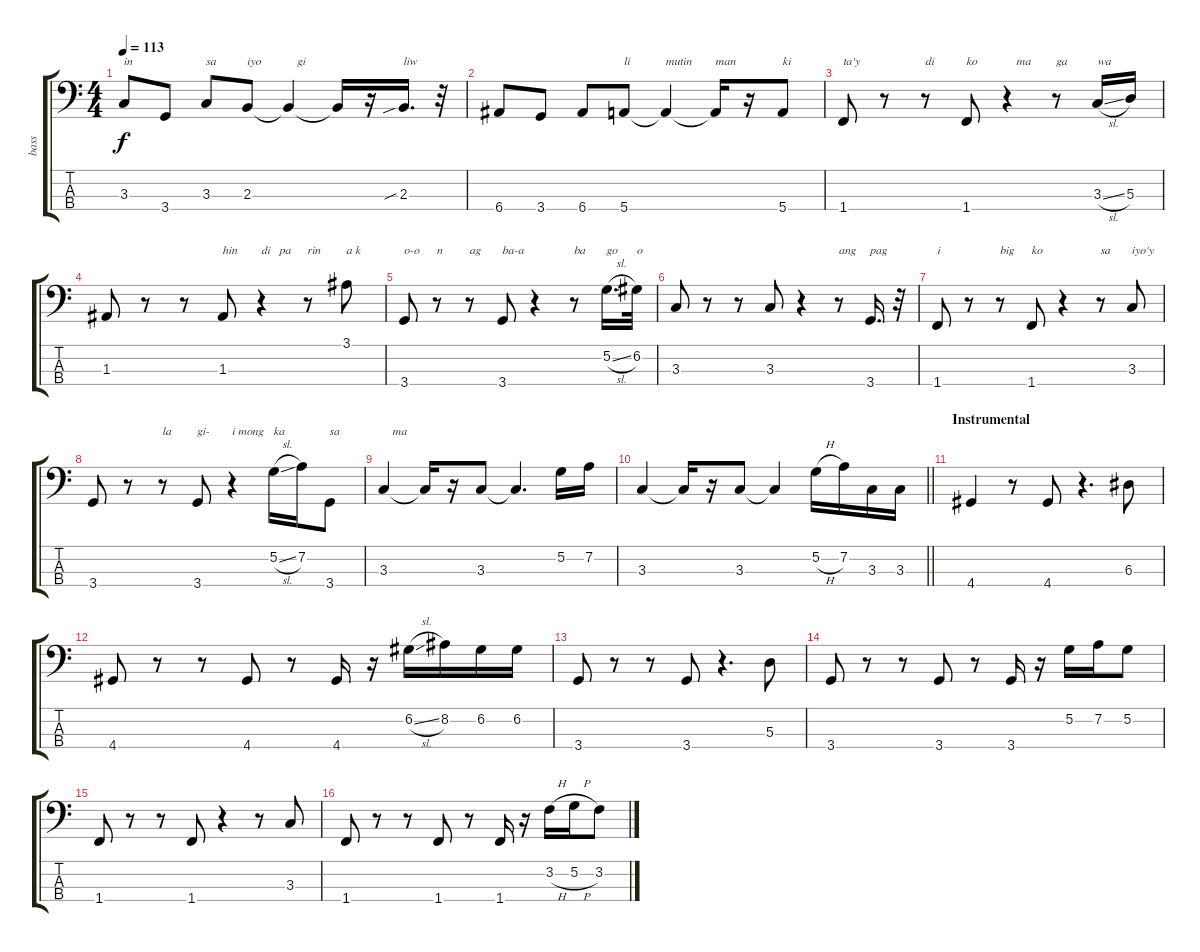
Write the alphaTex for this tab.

\track ("bass" "bass") {instrument electricbassfinger}
\staff {score tabs}
\tuning (G2 D2 A1 E1) {hide}
\ts (4 4)
\tempo 113
\clef f4
\ks c
3.3.8{txt "in" dy f} 3.4.8 3.3.8{txt "sa"} 2.3.8{txt "iyo"} 2.3{t}.4{txt "   gi"} 2.3{t}.16 r.16 2.3{sib}.16{d txt "liw"} r.32 |
6.4.8 3.4.8 6.4.8 5.4.8{txt "li"} 5.4{t}.4{txt "mutin"} 5.4{t}.16{txt "man"} r.16 5.4.8{txt "ki"} |
1.4.8{txt "ta'y"} r.8 r.8{txt "di"} 1.4.8{txt "ko"} r.4{txt "   ma"} r.8{txt "ga"} 3.3{sl}.16{txt "wa"} 5.3.16 |
1.3.8 r.8 r.8 1.3.8{txt "hin"} r.4{txt "di   pa"} r.8{txt "rin"} 3.1.8{txt "a k"} |
3.4.8{txt "o-o"} r.8{txt "n"} r.8{txt "ag"} 3.4.8{txt "ba-a"} r.4 r.8{txt "ba"} 5.2{sl}.16{d txt "go"} 6.2.32{txt "o"} |
3.3.8 r.8 r.8 3.3.8 r.4 r.8{txt "ang"} 3.4.16{d txt "pag"} r.32 |
1.4.8{txt "i"} r.8 r.8{txt "big"} 1.4.8{txt "ko"} r.4 r.8{txt "sa"} 3.3.8{txt "iyo'y"} |
3.4.8 r.8 r.8{txt "la"} 3.4.8{txt "gi-"} r.4{txt "i mong"} 5.2{sl}.16{txt "ka"} 7.2.16 3.4.8{txt "sa"} |
3.3.4{txt "   ma"} 3.3{t}.16 r.16 3.3.8 3.3{t}.4{d} 5.2.16 7.2.16 |
\barLineRight lightlight
3.3.4 3.3{t}.16 r.16 3.3.8 3.3{t}.4 5.2{h}.16 7.2.16 3.3.16 3.3.16 |
\section ("" "Instrumental")
4.4.4 r.8 4.4.8 r.4{d} 6.3.8 |
4.4.8 r.8 r.8 4.4.8 r.8 4.4.16 r.16 6.2{sl}.16 8.2.16 6.2.16 6.2.16 |
3.4.8 r.8 r.8 3.4.8 r.4{d} 5.3.8 |
3.4.8 r.8 r.8 3.4.8 r.8 3.4.16 r.16 5.2.16 7.2.16 5.2.8 |
1.4.8 r.8 r.8 1.4.8 r.4 r.8 3.3.8 |
1.4.8 r.8 r.8 1.4.8 r.8 1.4.16 r.16 3.2{h}.16 5.2{h}.16 3.2.8
